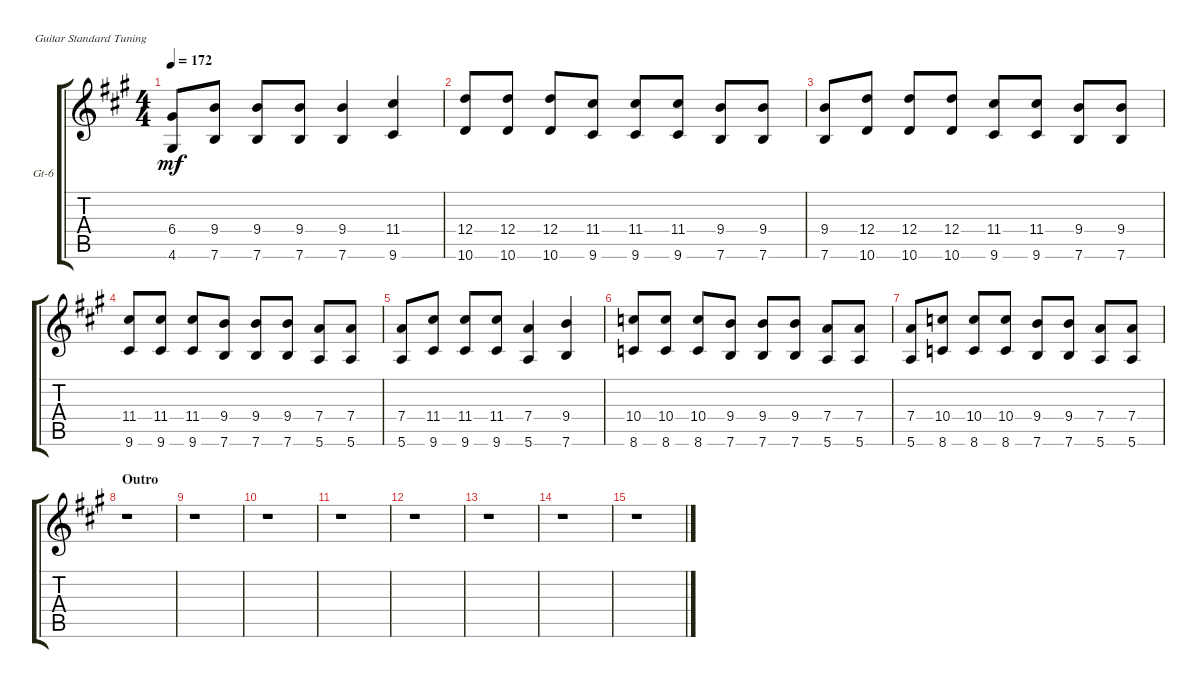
\defaultSystemsLayout 4
\bracketExtendMode groupsimilarinstruments
\firstSystemTrackNameOrientation horizontal
\otherSystemsTrackNameOrientation horizontal
\track ("Guitar 6" "Gt-6") {instrument distortionguitar}
\staff {score tabs}
\tuning (E4 B3 G3 D3 A2 E2)
\ts (4 4)
\tempo 172
\clef g2
\scale
0.333333
\ks a
(4.6 6.4).8{dy mf} (7.6 9.4).8 (7.6 9.4).8 (7.6 9.4).8 (7.6 9.4).4 (9.6 11.4).4 |
\scale
0.333333 (12.4 10.6).8 (12.4 10.6).8 (12.4 10.6).8 (11.4 9.6).8 (11.4 9.6).8 (11.4 9.6).8 (9.4 7.6).8 (9.4 7.6).8 |
\scale
0.333333 (9.4 7.6).8 (12.4 10.6).8 (12.4 10.6).8 (12.4 10.6).8 (11.4 9.6).8 (11.4 9.6).8 (9.4 7.6).8 (9.4 7.6).8 |
\scale
0.333333 (11.4 9.6).8 (11.4 9.6).8 (11.4 9.6).8 (9.4 7.6).8 (9.4 7.6).8 (9.4 7.6).8 (7.4 5.6).8 (7.4 5.6).8 |
\scale
0.333333 (7.4 5.6).8 (11.4 9.6).8 (11.4 9.6).8 (11.4 9.6).8 (7.4 5.6).4 (9.4 7.6).4 |
\scale
0.333333 (10.4 8.6).8 (10.4 8.6).8 (10.4 8.6).8 (9.4 7.6).8 (9.4 7.6).8 (9.4 7.6).8 (7.4 5.6).8 (7.4 5.6).8 |
\scale
0.333333 (7.4 5.6).8 (10.4 8.6).8 (10.4 8.6).8 (10.4 8.6).8 (9.4 7.6).8 (9.4 7.6).8 (7.4 5.6).8 (7.4 5.6).8 |
\section ("" "Outro")
\scale
0.333333 r.1 |
\scale
0.333333 r.1 |
\scale
0.333333 r.1 |
\scale
0.333333 r.1 |
\scale
0.333333 r.1 |
\scale
0.333333 r.1 |
r.1 |
r.1
